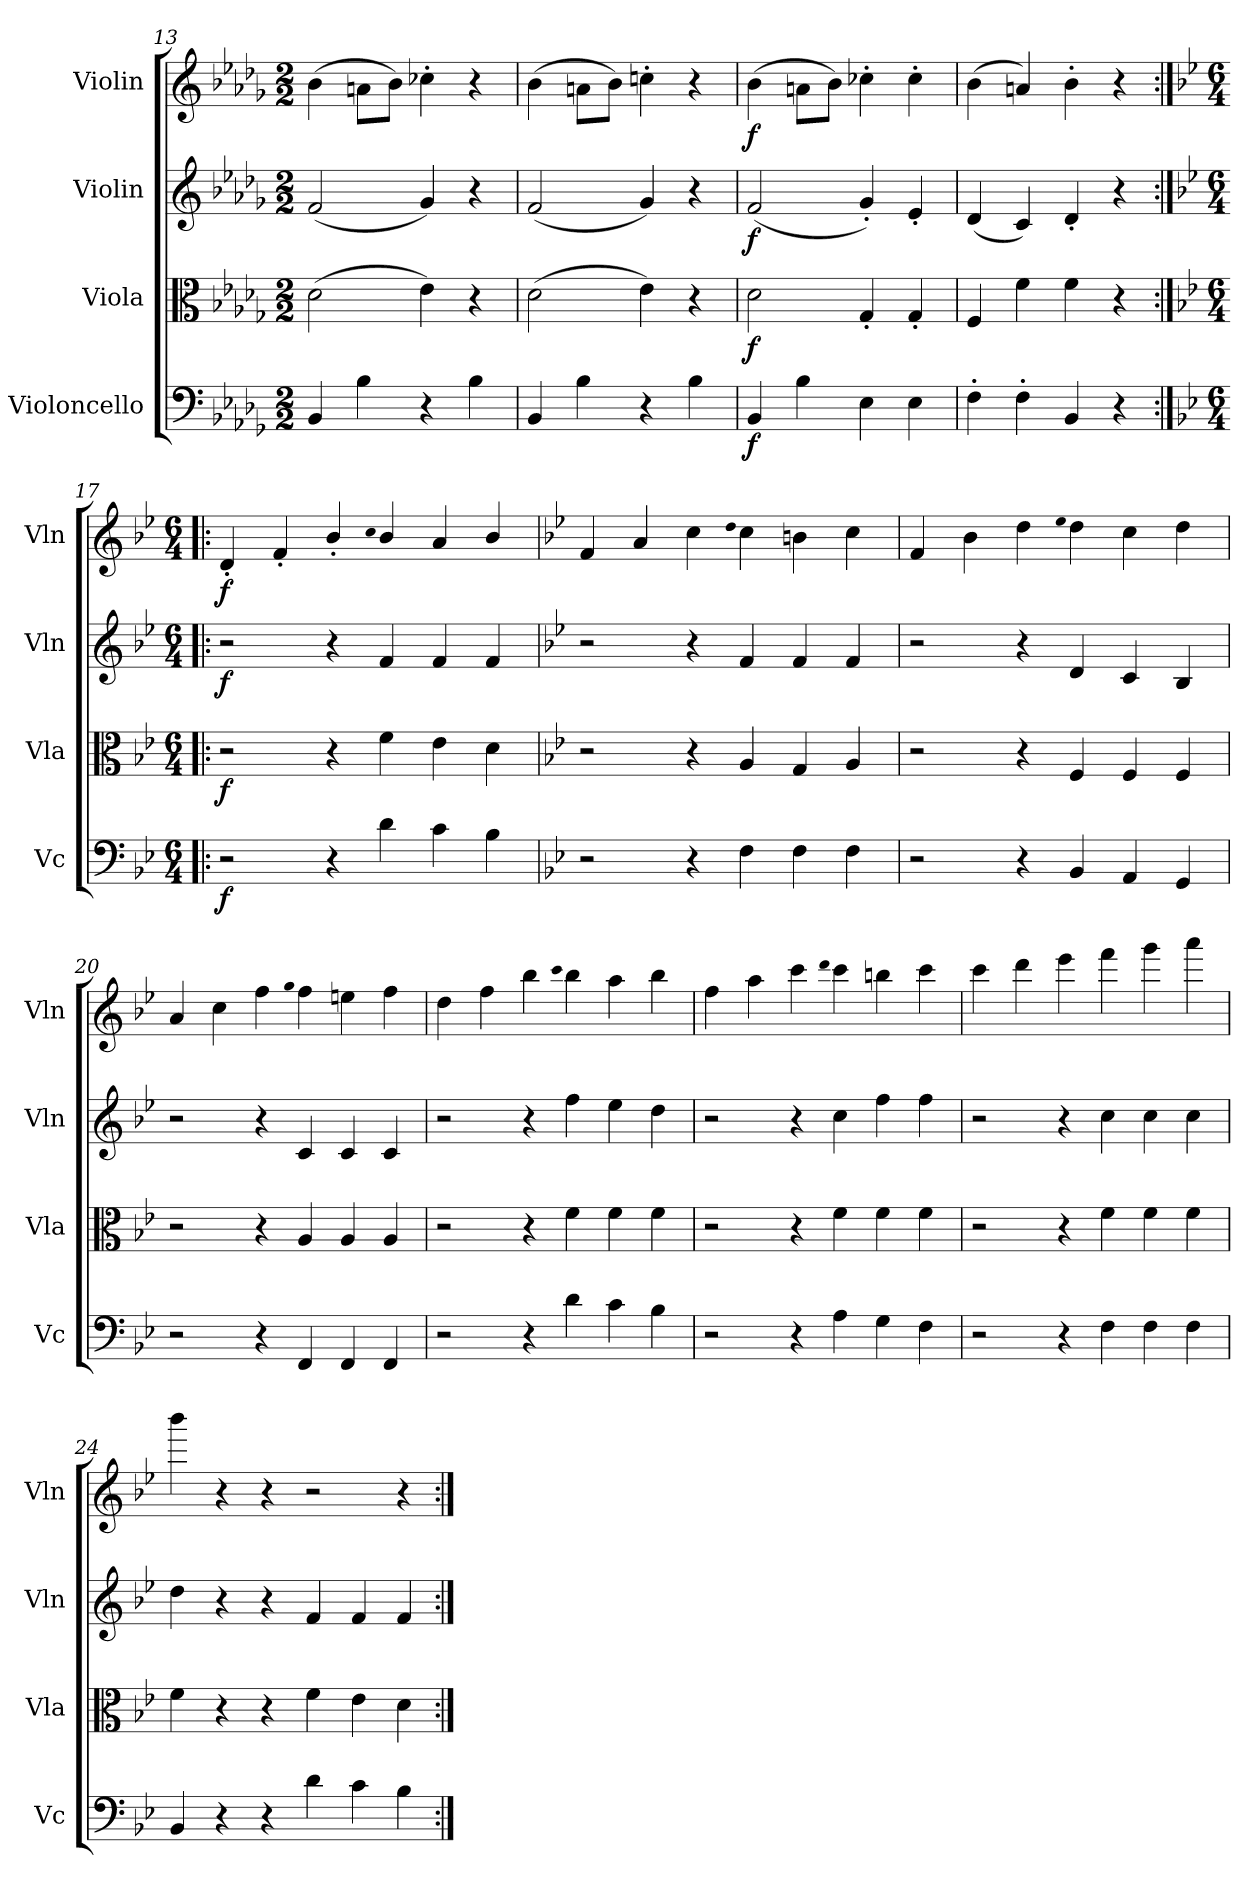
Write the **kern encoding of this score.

**kern	**dynam	**kern	**dynam	**kern	**dynam	**kern	**dynam
*part4	*part4	*part3	*part3	*part2	*part2	*part1	*part1
*staff4	*staff4	*staff3	*staff3	*staff2	*staff2	*staff1	*staff1
*I"Violoncello	*	*I"Viola	*	*I"Violin	*	*I"Violin	*
*I'Vc	*	*I'Vla	*	*I'Vln	*	*I'Vln	*
*clefF4	*	*clefC3	*	*clefG2	*	*clefG2	*
*k[b-e-a-d-g-]	*	*k[b-e-a-d-g-]	*	*k[b-e-a-d-g-]	*	*k[b-e-a-d-g-]	*
*M2/2	*	*M2/2	*	*M2/2	*	*M2/2	*
=13	=13	=13	=13	=13	=13	=13	=13
4BB-/	.	(2d-\	.	(2f/	.	(4b-\	.
4B-\	.	.	.	.	.	8an\L	.
.	.	.	.	.	.	8b-\J)	.
4r	.	4e-\)	.	4g-/)	.	4cc-X'\	.
4B-\	.	4r	.	4r	.	4r	.
=14	=14	=14	=14	=14	=14	=14	=14
4BB-/	.	(2d-\	.	(2f/	.	(4b-\	.
4B-\	.	.	.	.	.	8an\L	.
.	.	.	.	.	.	8b-\J)	.
4r	.	4e-\)	.	4g-/)	.	4ccn'\	.
4B-\	.	4r	.	4r	.	4r	.
=15	=15	=15	=15	=15	=15	=15	=15
4BB-/	f	2d-\	f	(2f/	f	(4b-\	f
4B-\	.	.	.	.	.	8an\L	.
.	.	.	.	.	.	8b-\J)	.
4E-\	.	4G-'/	.	4g-'/)	.	4cc-X'\	.
4E-\	.	4G-'/	.	4e-'/	.	4cc-'\	.
=16	=16	=16	=16	=16	=16	=16	=16
4F'\	.	4F/	.	(4d-/	.	(4b-\	.
4F'\	.	4f\	.	4c/)	.	4an/)	.
4BB-/	.	4f\	.	4d-'/	.	4b-'\	.
4r	.	4r	.	4r	.	4r	.
=17:|!|:	=17:|!|:	=17:|!|:	=17:|!|:	=17:|!|:	=17:|!|:	=17:|!|:	=17:|!|:
*k[b-e-]	*	*k[b-e-]	*	*k[b-e-]	*	*k[b-e-]	*
*M6/4	*	*M6/4	*	*M6/4	*	*M6/4	*
2r	f	2r	f	2r	f	4d'/	f
.	.	.	.	.	.	4f'/	.
4r	.	4r	.	4r	.	4b-'/	.
.	.	.	.	.	.	qcc	.
4d\	.	4f\	.	4f/	.	4b-/	.
4c\	.	4e-\	.	4f/	.	4a/	.
4B-\	.	4d\	.	4f/	.	4b-/	.
=18	=18	=18	=18	=18	=18	=18	=18
*k[b-e-]	*	*k[b-e-]	*	*k[b-e-]	*	*k[b-e-]	*
2r	.	2r	.	2r	.	4f/	.
.	.	.	.	.	.	4a/	.
4r	.	4r	.	4r	.	4cc\	.
.	.	.	.	.	.	qdd	.
4F\	.	4A/	.	4f/	.	4cc\	.
4F\	.	4G/	.	4f/	.	4bn\	.
4F\	.	4A/	.	4f/	.	4cc\	.
=19	=19	=19	=19	=19	=19	=19	=19
2r	.	2r	.	2r	.	4f/	.
.	.	.	.	.	.	4b-\	.
4r	.	4r	.	4r	.	4dd\	.
.	.	.	.	.	.	qee-	.
4BB-/	.	4F/	.	4d/	.	4dd\	.
4AA/	.	4F/	.	4c/	.	4cc\	.
4GG/	.	4F/	.	4B-/	.	4dd\	.
=20	=20	=20	=20	=20	=20	=20	=20
2r	.	2r	.	2r	.	4a/	.
.	.	.	.	.	.	4cc\	.
4r	.	4r	.	4r	.	4ff\	.
.	.	.	.	.	.	qgg	.
4FF/	.	4A/	.	4c/	.	4ff\	.
4FF/	.	4A/	.	4c/	.	4een\	.
4FF/	.	4A/	.	4c/	.	4ff\	.
=21	=21	=21	=21	=21	=21	=21	=21
2r	.	2r	.	2r	.	4dd\	.
.	.	.	.	.	.	4ff\	.
4r	.	4r	.	4r	.	4bb-\	.
.	.	.	.	.	.	qccc	.
4d\	.	4f\	.	4ff\	.	4bb-\	.
4c\	.	4f\	.	4ee-\	.	4aa\	.
4B-\	.	4f\	.	4dd\	.	4bb-\	.
=22	=22	=22	=22	=22	=22	=22	=22
2r	.	2r	.	2r	.	4ff\	.
.	.	.	.	.	.	4aa\	.
4r	.	4r	.	4r	.	4ccc\	.
.	.	.	.	.	.	qddd	.
4A\	.	4f\	.	4cc\	.	4ccc\	.
4G\	.	4f\	.	4ff\	.	4bbn\	.
4F\	.	4f\	.	4ff\	.	4ccc\	.
=23	=23	=23	=23	=23	=23	=23	=23
2r	.	2r	.	2r	.	4ccc\	.
.	.	.	.	.	.	4ddd\	.
4r	.	4r	.	4r	.	4eee-\	.
4F\	.	4f\	.	4cc\	.	4fff\	.
4F\	.	4f\	.	4cc\	.	4ggg\	.
4F\	.	4f\	.	4cc\	.	4aaa\	.
=24	=24	=24	=24	=24	=24	=24	=24
4BB-/	.	4f\	.	4dd\	.	4bbb-\	.
4r	.	4r	.	4r	.	4r	.
4r	.	4r	.	4r	.	4r	.
4d\	.	4f\	.	4f/	.	2r	.
4c\	.	4e-\	.	4f/	.	.	.
4B-\	.	4d\	.	4f/	.	4r	.
=:|!	=:|!	=:|!	=:|!	=:|!	=:|!	=:|!	=:|!
*-	*-	*-	*-	*-	*-	*-	*-
